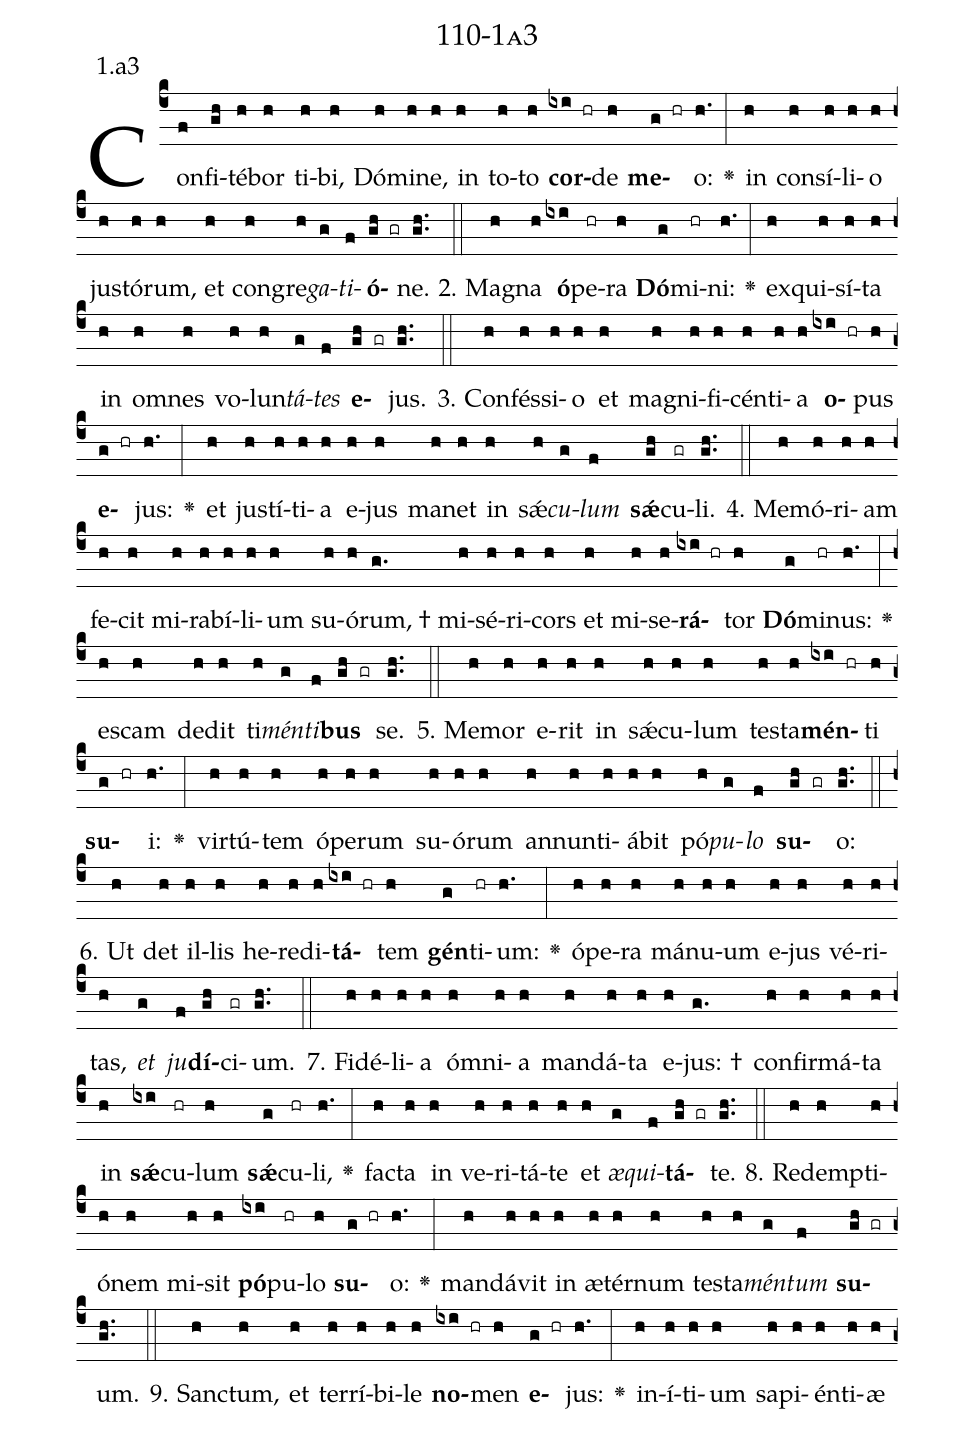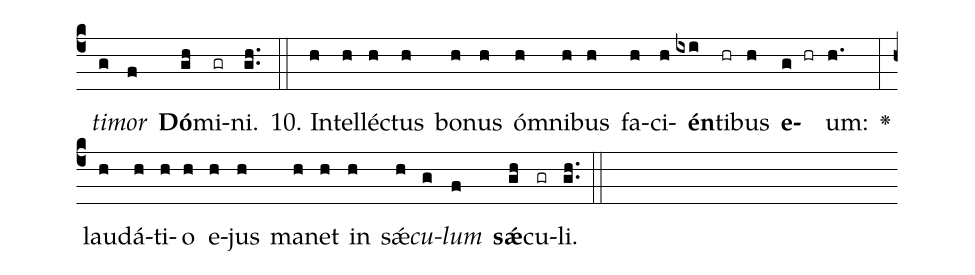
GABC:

name: 110-1a3;
annotation: 1.a3;
%%
(c4)Con(f)fi(gh)té(h)bor(h) ti(h)bi,(h) Dó(h)mi(h)ne,(h) in(h) to(h)to(h) <b>cor</b>(ixi hr)de(h) <b>me</b>(g hr)o:(h.) <v>\greheightstar</v>(:) in(h) con(h)sí(h)li(h)o(h) jus(h)tó(h)rum,(h) et(h) con(h)gre(h)<i>ga</i>(g)<i>ti</i>(f)<b>ó</b>(gh gr)ne.(gh..) (::)
2. Ma(h)gna(h) <b>ó</b>(ixi)pe(hr)ra(h) <b>Dó</b>(g)mi(hr)ni:(h.) <v>\greheightstar</v>(:) ex(h)qui(h)sí(h)ta(h) in(h) om(h)nes(h) vo(h)lun(h)<i>tá</i>(g)<i>tes</i>(f) <b>e</b>(gh gr)jus.(gh..) (::)
3. Con(h)fés(h)si(h)o(h) et(h) ma(h)gni(h)fi(h)cén(h)ti(h)a(h) <b>o</b>(ixi hr)pus(h) <b>e</b>(g hr)jus:(h.) <v>\greheightstar</v>(:) et(h) jus(h)tí(h)ti(h)a(h) e(h)jus(h) ma(h)net(h) in(h) sǽ(h)<i>cu</i>(g)<i>lum</i>(f) <b>sǽ</b>(gh)cu(gr)li.(gh..) (::)
4. Me(h)mó(h)ri(h)am(h) fe(h)cit(h) mi(h)ra(h)bí(h)li(h)um(h) su(h)ó(h)rum, †(g.) mi(h)sé(h)ri(h)cors(h) et(h) mi(h)se(h)<b>rá</b>(ixi hr)tor(h) <b>Dó</b>(g)mi(hr)nus:(h.) <v>\greheightstar</v>(:) es(h)cam(h) de(h)dit(h) ti(h)<i>mén</i>(g)<i>ti</i>(f)<b>bus</b>(gh gr) se.(gh..) (::)
5. Me(h)mor(h) e(h)rit(h) in(h) sǽ(h)cu(h)lum(h) tes(h)ta(h)<b>mén</b>(ixi hr)ti(h) <b>su</b>(g hr)i:(h.) <v>\greheightstar</v>(:) vir(h)tú(h)tem(h) ó(h)pe(h)rum(h) su(h)ó(h)rum(h) an(h)nun(h)ti(h)á(h)bit(h) pó(h)<i>pu</i>(g)<i>lo</i>(f) <b>su</b>(gh gr)o:(gh..) (::)
6. Ut(h) det(h) il(h)lis(h) he(h)re(h)di(h)<b>tá</b>(ixi hr)tem(h) <b>gén</b>(g)ti(hr)um:(h.) <v>\greheightstar</v>(:) ó(h)pe(h)ra(h) má(h)nu(h)um(h) e(h)jus(h) vé(h)ri(h)tas,(h) <i>et</i>(g) <i>ju</i>(f)<b>dí</b>(gh)ci(gr)um.(gh..) (::)
7. Fi(h)dé(h)li(h)a(h) óm(h)ni(h)a(h) man(h)dá(h)ta(h) e(h)jus: †(g.) con(h)fir(h)má(h)ta(h) in(h) <b>sǽ</b>(ixi)cu(hr)lum(h) <b>sǽ</b>(g)cu(hr)li,(h.) <v>\greheightstar</v>(:) fac(h)ta(h) in(h) ve(h)ri(h)tá(h)te(h) et(h) <i>æ</i>(g)<i>qui</i>(f)<b>tá</b>(gh gr)te.(gh..) (::)
8. Red(h)emp(h)ti(h)ó(h)nem(h) mi(h)sit(h) <b>pó</b>(ixi)pu(hr)lo(h) <b>su</b>(g hr)o:(h.) <v>\greheightstar</v>(:) man(h)dá(h)vit(h) in(h) æ(h)tér(h)num(h) tes(h)ta(h)<i>mén</i>(g)<i>tum</i>(f) <b>su</b>(gh gr)um.(gh..) (::)
9. Sanc(h)tum,(h) et(h) ter(h)rí(h)bi(h)le(h) <b>no</b>(ixi hr)men(h) <b>e</b>(g hr)jus:(h.) <v>\greheightstar</v>(:) in(h)í(h)ti(h)um(h) sa(h)pi(h)én(h)ti(h)æ(h) <i>ti</i>(g)<i>mor</i>(f) <b>Dó</b>(gh)mi(gr)ni.(gh..) (::)
10. In(h)tel(h)léc(h)tus(h) bo(h)nus(h) óm(h)ni(h)bus(h) fa(h)ci(h)<b>én</b>(ixi)ti(hr)bus(h) <b>e</b>(g hr)um:(h.) <v>\greheightstar</v>(:) lau(h)dá(h)ti(h)o(h) e(h)jus(h) ma(h)net(h) in(h) sǽ(h)<i>cu</i>(g)<i>lum</i>(f) <b>sǽ</b>(gh)cu(gr)li.(gh..) (::)
